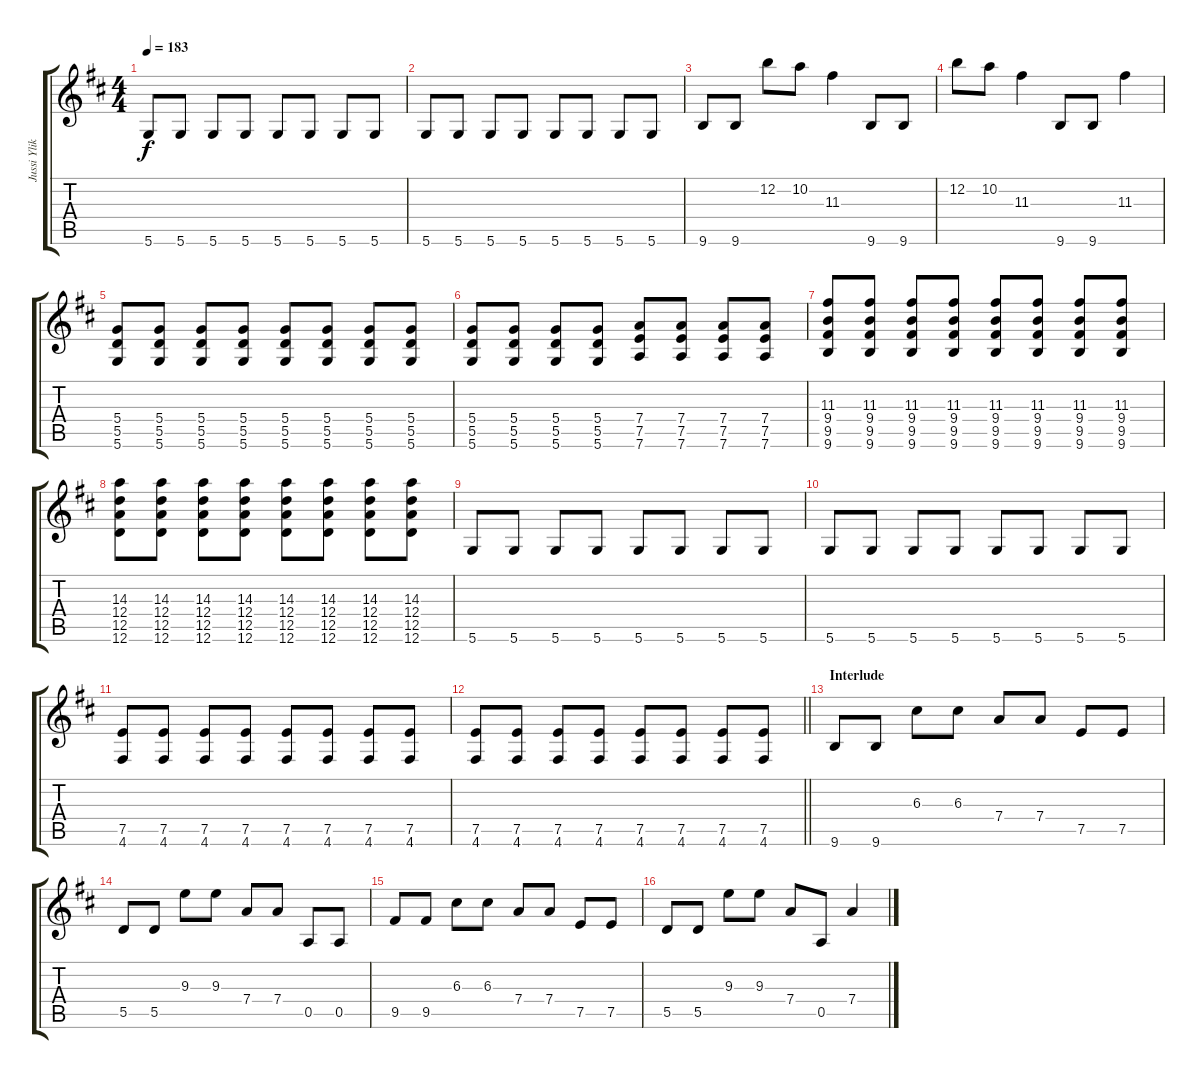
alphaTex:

\track ("Jussi Ylikoski - guitar" "Jussi Ylik") {instrument electricguitarclean}
\staff {score tabs}
\tuning (E4 B3 G3 D3 A2 D2) {hide}
\ts (4 4)
\tempo 183
\clef g2
\ks bminor
5.6.8{dy f} 5.6.8 5.6.8 5.6.8 5.6.8 5.6.8 5.6.8 5.6.8 |
5.6.8 5.6.8 5.6.8 5.6.8 5.6.8 5.6.8 5.6.8 5.6.8 |
9.6.8 9.6.8 12.2.8 10.2.8 11.3.4 9.6.8 9.6.8 |
12.2.8 10.2.8 11.3.4 9.6.8 9.6.8 11.3.4 |
(5.4 5.5 5.6).8 (5.4 5.5 5.6).8 (5.4 5.5 5.6).8 (5.4 5.5 5.6).8 (5.4 5.5 5.6).8 (5.4 5.5 5.6).8 (5.4 5.5 5.6).8 (5.4 5.5 5.6).8 |
(5.4 5.5 5.6).8 (5.4 5.5 5.6).8 (5.4 5.5 5.6).8 (5.4 5.5 5.6).8 (7.4 7.5 7.6).8 (7.4 7.5 7.6).8 (7.4 7.5 7.6).8 (7.4 7.5 7.6).8 |
(11.3 9.4 9.5 9.6).8 (11.3 9.4 9.5 9.6).8 (11.3 9.4 9.5 9.6).8 (11.3 9.4 9.5 9.6).8 (11.3 9.4 9.5 9.6).8 (11.3 9.4 9.5 9.6).8 (11.3 9.4 9.5 9.6).8 (11.3 9.4 9.5 9.6).8 |
(14.3 12.4 12.5 12.6).8 (14.3 12.4 12.5 12.6).8 (14.3 12.4 12.5 12.6).8 (14.3 12.4 12.5 12.6).8 (14.3 12.4 12.5 12.6).8 (14.3 12.4 12.5 12.6).8 (14.3 12.4 12.5 12.6).8 (14.3 12.4 12.5 12.6).8 |
5.6.8 5.6.8 5.6.8 5.6.8 5.6.8 5.6.8 5.6.8 5.6.8 |
5.6.8 5.6.8 5.6.8 5.6.8 5.6.8 5.6.8 5.6.8 5.6.8 |
(7.5 4.6).8 (7.5 4.6).8 (7.5 4.6).8 (7.5 4.6).8 (7.5 4.6).8 (7.5 4.6).8 (7.5 4.6).8 (7.5 4.6).8 |
\barLineRight lightlight
(7.5 4.6).8 (7.5 4.6).8 (7.5 4.6).8 (7.5 4.6).8 (7.5 4.6).8 (7.5 4.6).8 (7.5 4.6).8 (7.5 4.6).8 |
\section ("" "Interlude")
9.6.8 9.6.8 6.3.8 6.3.8 7.4.8 7.4.8 7.5.8 7.5.8 |
5.5.8 5.5.8 9.3.8 9.3.8 7.4.8 7.4.8 0.5.8 0.5.8 |
9.5.8 9.5.8 6.3.8 6.3.8 7.4.8 7.4.8 7.5.8 7.5.8 |
5.5.8 5.5.8 9.3.8 9.3.8 7.4.8 0.5.8 7.4.4
